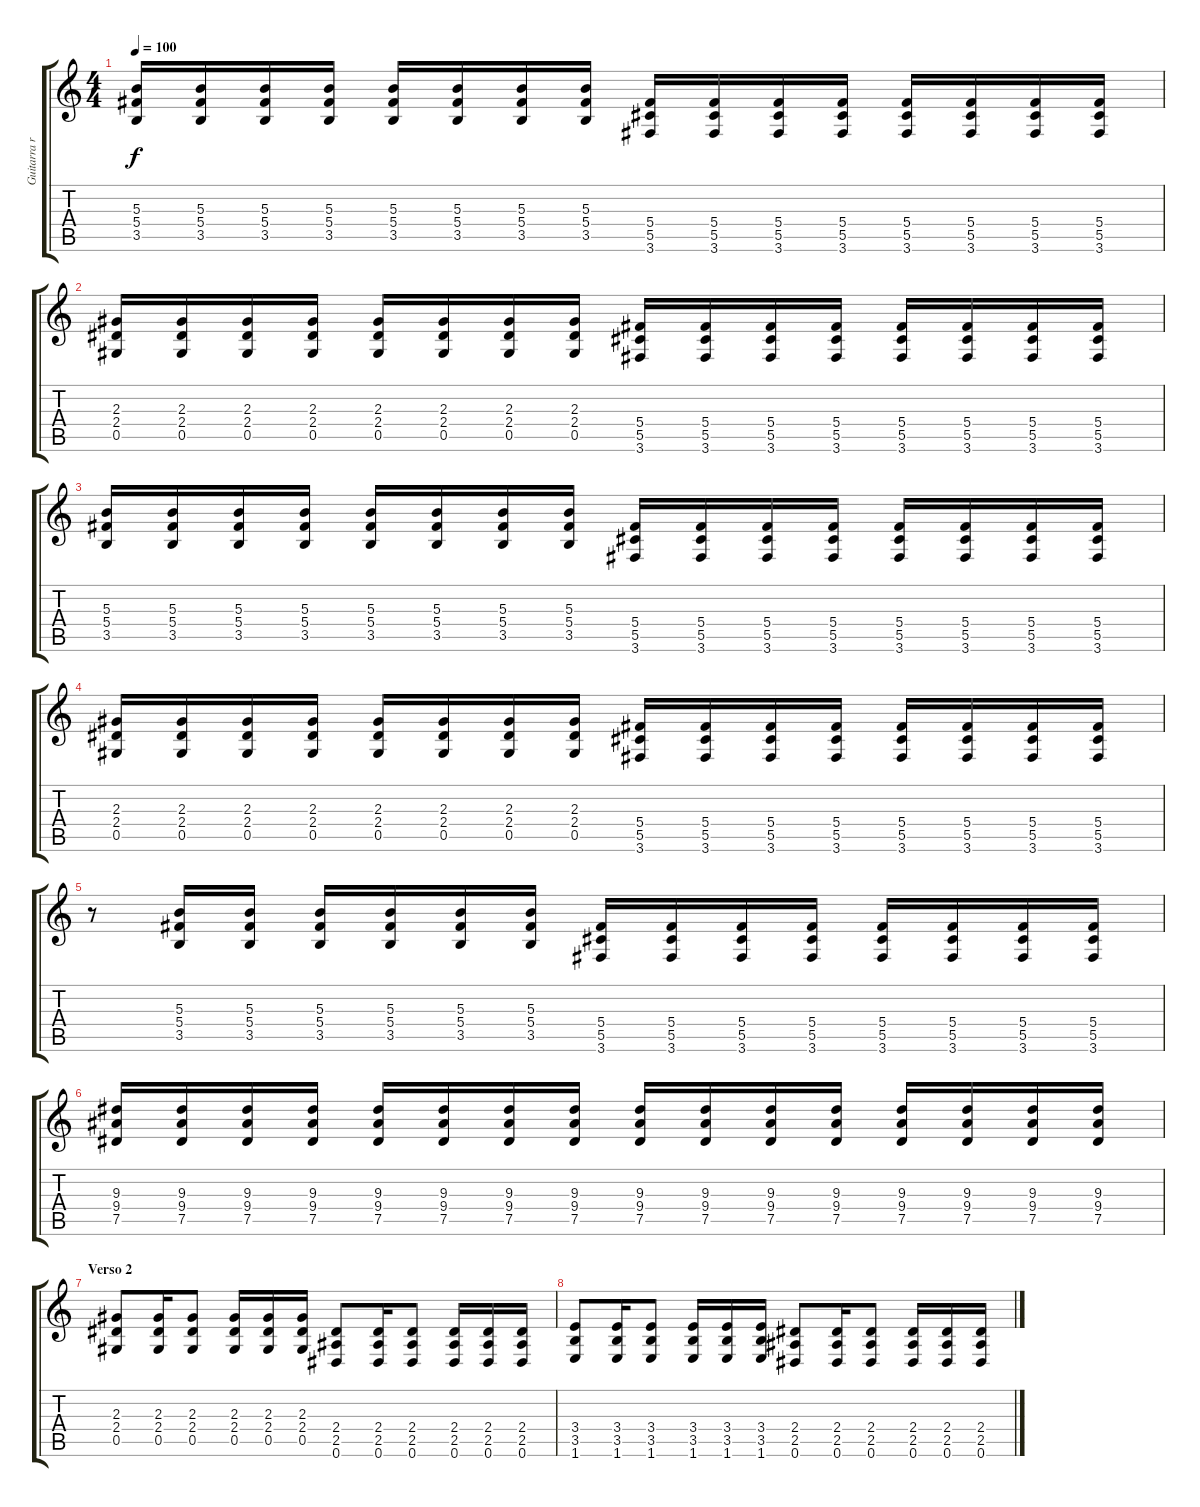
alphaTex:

\track ("Guitarra rítmica" "Guitarra r") {instrument distortionguitar}
\staff {score tabs}
\tuning (Eb4 Bb3 Gb3 Db3 Ab2 Eb2) {hide}
\ts (4 4)
\tempo 100
\clef g2
\ks c
(5.3 5.4 3.5).16{dy f} (5.3 5.4 3.5).16 (5.3 5.4 3.5).16 (5.3 5.4 3.5).16 (5.3 5.4 3.5).16 (5.3 5.4 3.5).16 (5.3 5.4 3.5).16 (5.3 5.4 3.5).16 (5.4 5.5 3.6).16 (5.4 5.5 3.6).16 (5.4 5.5 3.6).16 (5.4 5.5 3.6).16 (5.4 5.5 3.6).16 (5.4 5.5 3.6).16 (5.4 5.5 3.6).16 (5.4 5.5 3.6).16 |
(2.3 2.4 0.5).16 (2.3 2.4 0.5).16 (2.3 2.4 0.5).16 (2.3 2.4 0.5).16 (2.3 2.4 0.5).16 (2.3 2.4 0.5).16 (2.3 2.4 0.5).16 (2.3 2.4 0.5).16 (5.4 5.5 3.6).16 (5.4 5.5 3.6).16 (5.4 5.5 3.6).16 (5.4 5.5 3.6).16 (5.4 5.5 3.6).16 (5.4 5.5 3.6).16 (5.4 5.5 3.6).16 (5.4 5.5 3.6).16 |
(5.3 5.4 3.5).16 (5.3 5.4 3.5).16 (5.3 5.4 3.5).16 (5.3 5.4 3.5).16 (5.3 5.4 3.5).16 (5.3 5.4 3.5).16 (5.3 5.4 3.5).16 (5.3 5.4 3.5).16 (5.4 5.5 3.6).16 (5.4 5.5 3.6).16 (5.4 5.5 3.6).16 (5.4 5.5 3.6).16 (5.4 5.5 3.6).16 (5.4 5.5 3.6).16 (5.4 5.5 3.6).16 (5.4 5.5 3.6).16 |
(2.3 2.4 0.5).16 (2.3 2.4 0.5).16 (2.3 2.4 0.5).16 (2.3 2.4 0.5).16 (2.3 2.4 0.5).16 (2.3 2.4 0.5).16 (2.3 2.4 0.5).16 (2.3 2.4 0.5).16 (5.4 5.5 3.6).16 (5.4 5.5 3.6).16 (5.4 5.5 3.6).16 (5.4 5.5 3.6).16 (5.4 5.5 3.6).16 (5.4 5.5 3.6).16 (5.4 5.5 3.6).16 (5.4 5.5 3.6).16 |
r.8 (5.3 5.4 3.5).16 (5.3 5.4 3.5).16 (5.3 5.4 3.5).16 (5.3 5.4 3.5).16 (5.3 5.4 3.5).16 (5.3 5.4 3.5).16 (5.4 5.5 3.6).16 (5.4 5.5 3.6).16 (5.4 5.5 3.6).16 (5.4 5.5 3.6).16 (5.4 5.5 3.6).16 (5.4 5.5 3.6).16 (5.4 5.5 3.6).16 (5.4 5.5 3.6).16 |
(9.3 9.4 7.5).16 (9.3 9.4 7.5).16 (9.3 9.4 7.5).16 (9.3 9.4 7.5).16 (9.3 9.4 7.5).16 (9.3 9.4 7.5).16 (9.3 9.4 7.5).16 (9.3 9.4 7.5).16 (9.3 9.4 7.5).16 (9.3 9.4 7.5).16 (9.3 9.4 7.5).16 (9.3 9.4 7.5).16 (9.3 9.4 7.5).16 (9.3 9.4 7.5).16 (9.3 9.4 7.5).16 (9.3 9.4 7.5).16 |
\section ("" "Verso 2")
(2.3 2.4 0.5).8{instrument distortionguitar} (2.3 2.4 0.5).16 (2.3 2.4 0.5).8 (2.3 2.4 0.5).16 (2.3 2.4 0.5).16 (2.3 2.4 0.5).16 (2.4 2.5 0.6).8 (2.4 2.5 0.6).16 (2.4 2.5 0.6).8 (2.4 2.5 0.6).16 (2.4 2.5 0.6).16 (2.4 2.5 0.6).16 |
(3.4 3.5 1.6).8 (3.4 3.5 1.6).16 (3.4 3.5 1.6).8 (3.4 3.5 1.6).16 (3.4 3.5 1.6).16 (3.4 3.5 1.6).16 (2.4 2.5 0.6).8 (2.4 2.5 0.6).16 (2.4 2.5 0.6).8 (2.4 2.5 0.6).16 (2.4 2.5 0.6).16 (2.4 2.5 0.6).16
